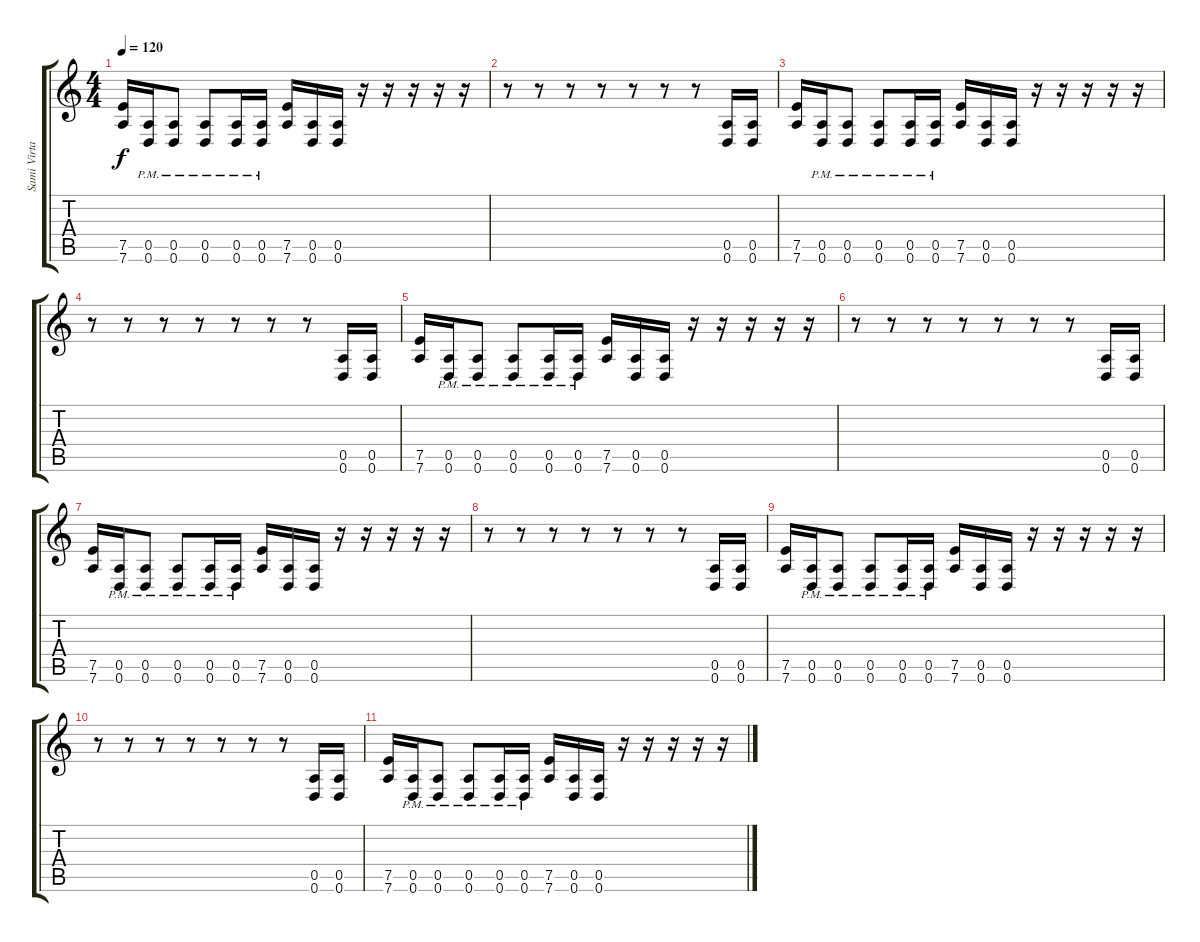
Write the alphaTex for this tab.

\track ("Sami Virtanen (lead Guitar)" "Sami Virta") {instrument distortionguitar}
\staff {score tabs}
\tuning (E4 B3 G3 D3 A2 D2) {hide}
\ts (4 4)
\tempo 120
\clef g2
\ks c
(7.5 7.6).16{dy f} (0.5{pm} 0.6{pm}).16 (0.5{pm} 0.6{pm}).8 (0.5{pm} 0.6{pm}).8 (0.5{pm} 0.6{pm}).16 (0.5 0.6{pm}).16 (7.5 7.6).16 (0.5 0.6).16 (0.5 0.6).16 r.16 r.16 r.16 r.16 r.16 |
r.8 r.8 r.8 r.8 r.8 r.8 r.8 (0.5 0.6).16 (0.5 0.6).16 |
(7.5 7.6).16 (0.5{pm} 0.6{pm}).16 (0.5{pm} 0.6{pm}).8 (0.5{pm} 0.6{pm}).8 (0.5{pm} 0.6{pm}).16 (0.5 0.6{pm}).16 (7.5 7.6).16 (0.5 0.6).16 (0.5 0.6).16 r.16 r.16 r.16 r.16 r.16 |
r.8 r.8 r.8 r.8 r.8 r.8 r.8 (0.5 0.6).16 (0.5 0.6).16 |
(7.5 7.6).16 (0.5{pm} 0.6{pm}).16 (0.5{pm} 0.6{pm}).8 (0.5{pm} 0.6{pm}).8 (0.5{pm} 0.6{pm}).16 (0.5 0.6{pm}).16 (7.5 7.6).16 (0.5 0.6).16 (0.5 0.6).16 r.16 r.16 r.16 r.16 r.16 |
r.8 r.8 r.8 r.8 r.8 r.8 r.8 (0.5 0.6).16 (0.5 0.6).16 |
(7.5 7.6).16 (0.5{pm} 0.6{pm}).16 (0.5{pm} 0.6{pm}).8 (0.5{pm} 0.6{pm}).8 (0.5{pm} 0.6{pm}).16 (0.5 0.6{pm}).16 (7.5 7.6).16 (0.5 0.6).16 (0.5 0.6).16 r.16 r.16 r.16 r.16 r.16 |
r.8 r.8 r.8 r.8 r.8 r.8 r.8 (0.5 0.6).16 (0.5 0.6).16 |
(7.5 7.6).16 (0.5{pm} 0.6{pm}).16 (0.5{pm} 0.6{pm}).8 (0.5{pm} 0.6{pm}).8 (0.5{pm} 0.6{pm}).16 (0.5 0.6{pm}).16 (7.5 7.6).16 (0.5 0.6).16 (0.5 0.6).16 r.16 r.16 r.16 r.16 r.16 |
r.8 r.8 r.8 r.8 r.8 r.8 r.8 (0.5 0.6).16 (0.5 0.6).16 |
(7.5 7.6).16 (0.5{pm} 0.6{pm}).16 (0.5{pm} 0.6{pm}).8 (0.5{pm} 0.6{pm}).8 (0.5{pm} 0.6{pm}).16 (0.5 0.6{pm}).16 (7.5 7.6).16 (0.5 0.6).16 (0.5 0.6).16 r.16 r.16 r.16 r.16 r.16
